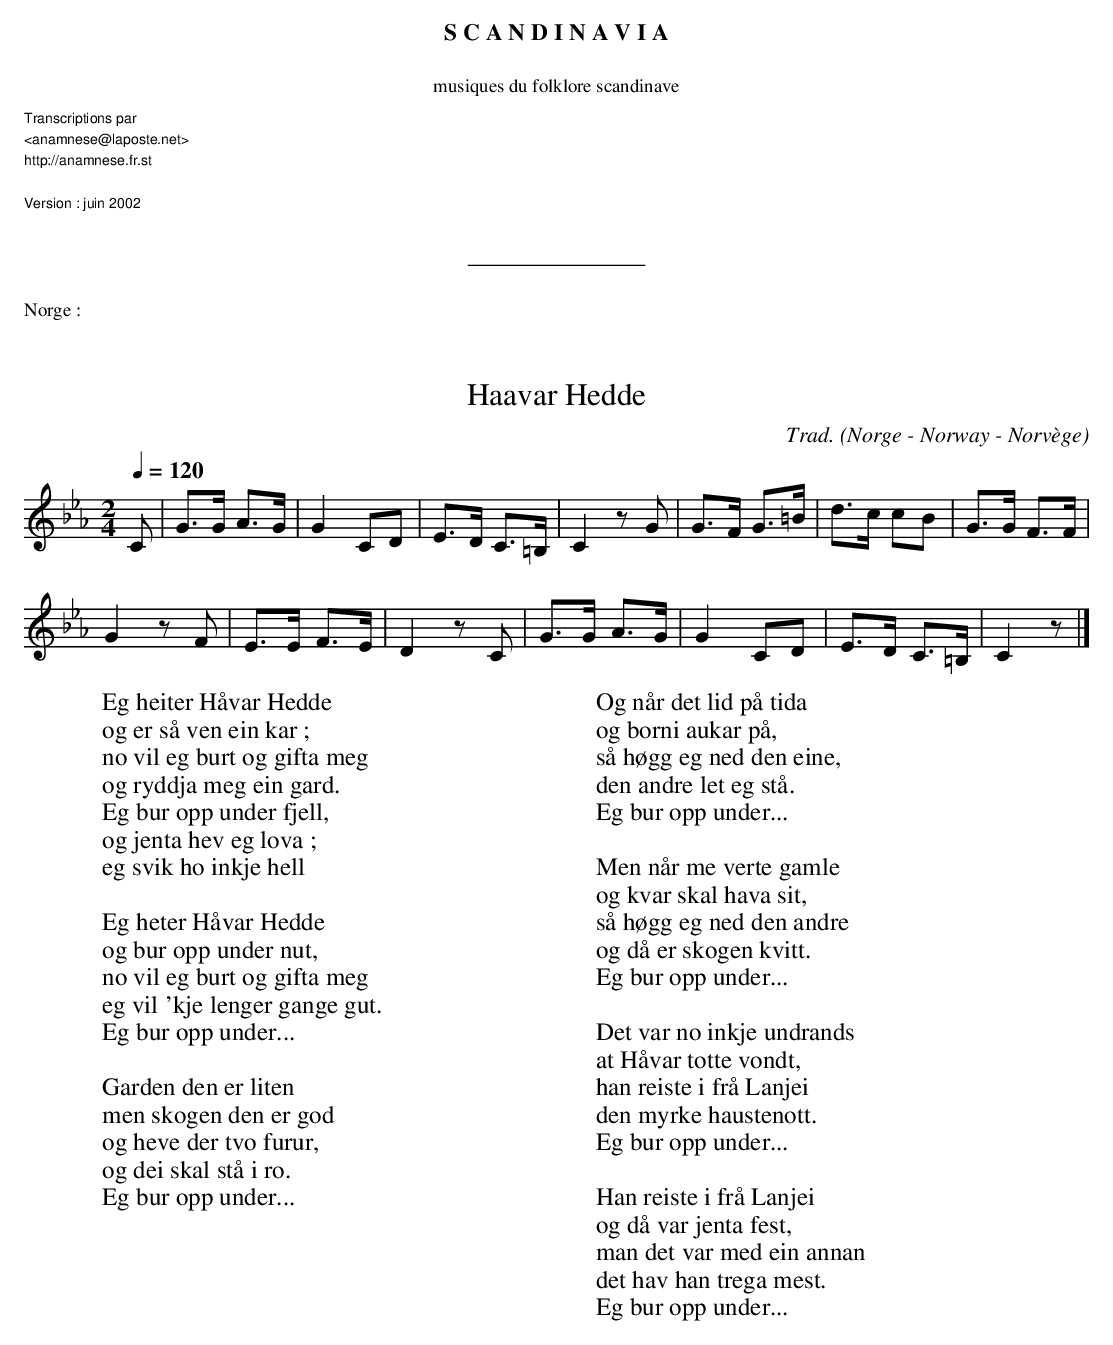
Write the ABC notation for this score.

X:1
T:Haavar Hedde
C:Trad.
O:Norge - Norway - Norvège
M:2/4
L:1/8
Q:1/4=120
K:Eb
C | G>G A>G | G2 CD | E>D C>=B, | C2 zG | G>F G>=B | d>c cB | G>G F>F |!
G2 zF | E>E F>E | D2 zC |  G>G A>G | G2 CD | E>D C>=B, | C2 z |]
W:Eg heiter Håvar Hedde
W:og er så ven ein kar ;
W:no vil eg burt og gifta meg
W:og ryddja meg ein gard.
W:Eg bur opp under fjell,
W:og jenta hev eg lova ;
W:eg svik ho inkje hell
W:
W:Eg heter Håvar Hedde
W:og bur opp under nut,
W:no vil eg burt og gifta meg
W:eg vil 'kje lenger gange gut.
W:Eg bur opp under...
W:
W:Garden den er liten
W:men skogen den er god
W:og heve der tvo furur,
W:og dei skal stå i ro.
W:Eg bur opp under...
W:
W:Og når det lid på tida
W:og borni aukar på,
W:så høgg eg ned den eine,
W:den andre let eg stå.
W:Eg bur opp under...
W:
W:Men når me verte gamle
W:og kvar skal hava sit,
W:så høgg eg ned den andre
W:og då er skogen kvitt.
W:Eg bur opp under...
W:
W:Det var no inkje undrands
W:at Håvar totte vondt,
W:han reiste i frå Lanjei
W:den myrke haustenott.
W:Eg bur opp under...
W:
W:Han reiste i frå Lanjei
W:og då var jenta fest,
W:man det var med ein annan
W:det hav han trega mest.
W:Eg bur opp under...
